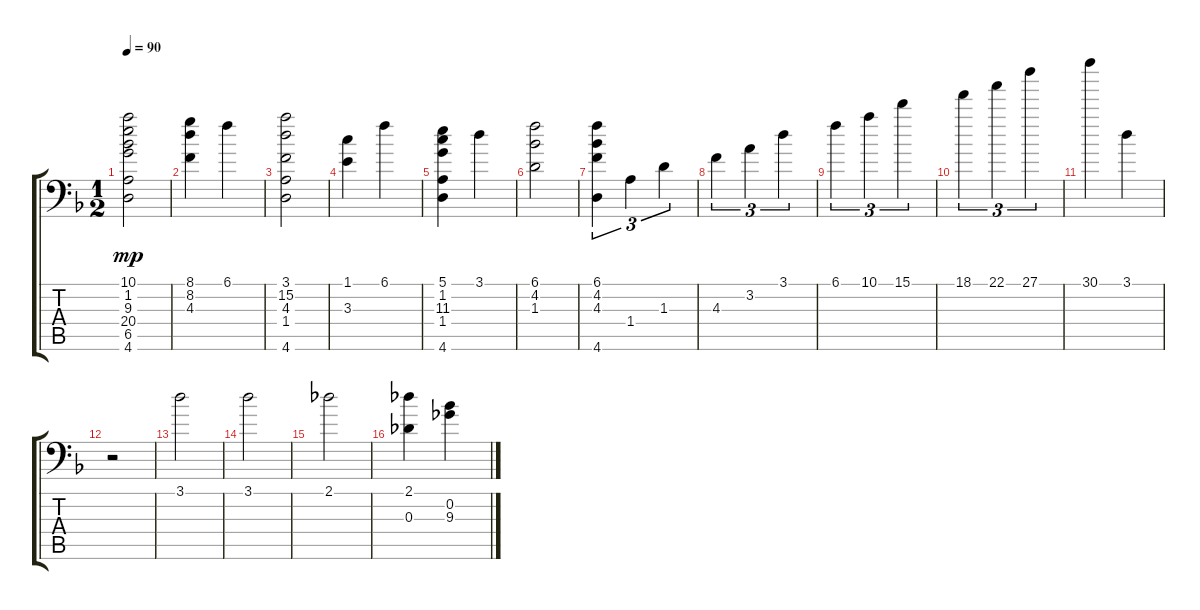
\track "" {instrument acousticguitarnylon}
\staff {score tabs}
\tuning (B3 Gb3 Db3 Ab2 Eb2 Bb1) {hide}
\ts (1 2)
\tempo 90
\clef f4
\ks f
(10.1 1.2 9.3 20.4 6.5 4.6).2{dy mp} |
(8.1 8.2 4.3).4 6.1.4 |
(3.1 15.2 4.3 1.4 4.6).2 |
(1.1 3.3).4 6.1.4 |
(5.1 1.2 11.3 1.4 4.6).4 3.1.4 |
(6.1 4.2 1.3).2 |
(6.1 4.2 4.3 4.6).4{tu (3 2)} 1.4.4{tu (3 2)} 1.3.4{tu (3 2)} |
4.3.4{tu (3 2)} 3.2.4{tu (3 2)} 3.1.4{tu (3 2)} |
6.1.4{tu (3 2)} 10.1.4{tu (3 2)} 15.1.4{tu (3 2)} |
18.1.4{tu (3 2)} 22.1.4{tu (3 2)} 27.1.4{tu (3 2)} |
30.1.4 3.1.4 |
r.2 |
3.1.2 |
3.1.2 |
2.1.2 |
(2.1 0.3).4 (0.2 9.3).4
